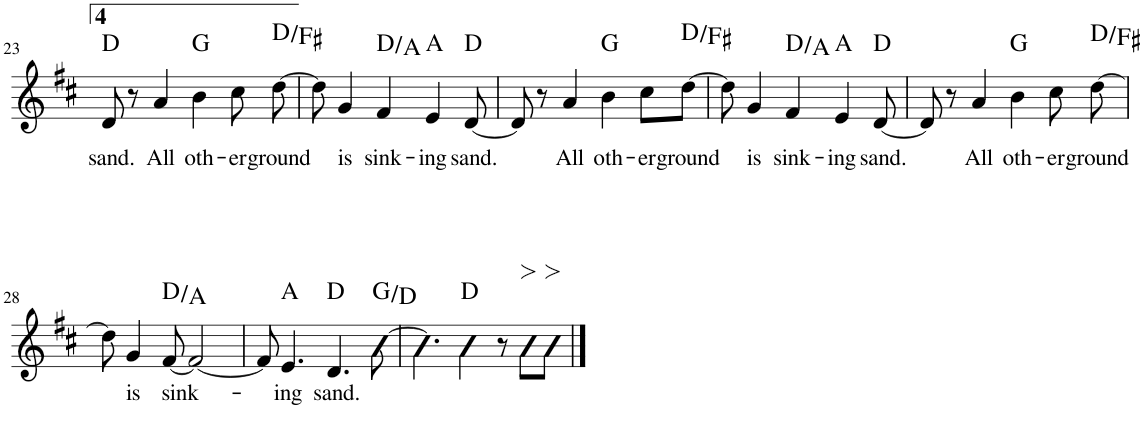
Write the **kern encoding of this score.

**kern	**text	**harte
*part1	*part1	*part1
*staff1	*staff1	*
*I"Voice	*	*
!!LO:PB:g=z
*clefG2	*	*
*k[f#c#]	*	*
*M4/4	*	*
=23	=23	=23
!	!LO:LY:b	!
8d/	sand.	D:maj
8r	.	.
!	!LO:LY:b	!
4a/	All	.
!	!LO:LY:b	!
4b\	oth-	G:maj
!	!LO:LY:b	!
8cc#\	-er	.
!	!LO:LY:b	!
[8dd\	ground	D:maj/3
=24	=24	=24
8dd\]	.	.
!	!LO:LY:b	!
4g/	is	.
!	!LO:LY:b	!
4f#/	sink-	D:maj/5
!	!LO:LY:b	!
4e/	-ing	A:maj
!	!LO:LY:b	!
[8d/	sand.	D:maj
=25	=25	=25
8d/]	.	.
8r	.	.
!	!LO:LY:b	!
4a/	All	.
!	!LO:LY:b	!
4b\	oth-	G:maj
!	!LO:LY:b	!
8cc#\L	-er	.
!	!LO:LY:b	!
[8dd\J	ground	D:maj/3
=26	=26	=26
8dd\]	.	.
!	!LO:LY:b	!
4g/	is	.
!	!LO:LY:b	!
4f#/	sink-	D:maj/5
!	!LO:LY:b	!
4e/	-ing	A:maj
!	!LO:LY:b	!
[8d/	sand.	D:maj
=27	=27	=27
8d/]	.	.
8r	.	.
!	!LO:LY:b	!
4a/	All	.
!	!LO:LY:b	!
4b\	oth-	G:maj
!	!LO:LY:b	!
8cc#\	-er	.
!	!LO:LY:b	!
[8dd\	ground	D:maj/3
!!LO:LB:g=z
=28	=28	=28
8dd\]	.	.
!	!LO:LY:b	!
4g/	is	.
!	!LO:LY:b	!
[8f#/	sink-	D:maj/5
2f#/_	.	.
=29	=29	=29
8f#/]	.	.
!	!LO:LY:b	!
4.e/	-ing	A:maj
!	!LO:LY:b	!
4.d/	sand.	D:maj
[8b\	.	G:maj/5
=30	=30	=30
4.b\]	.	.
4b\	.	D:maj
8r	.	.
8b>\L	.	.
8b>\J	.	.
==	==	==
*-	*-	*-
